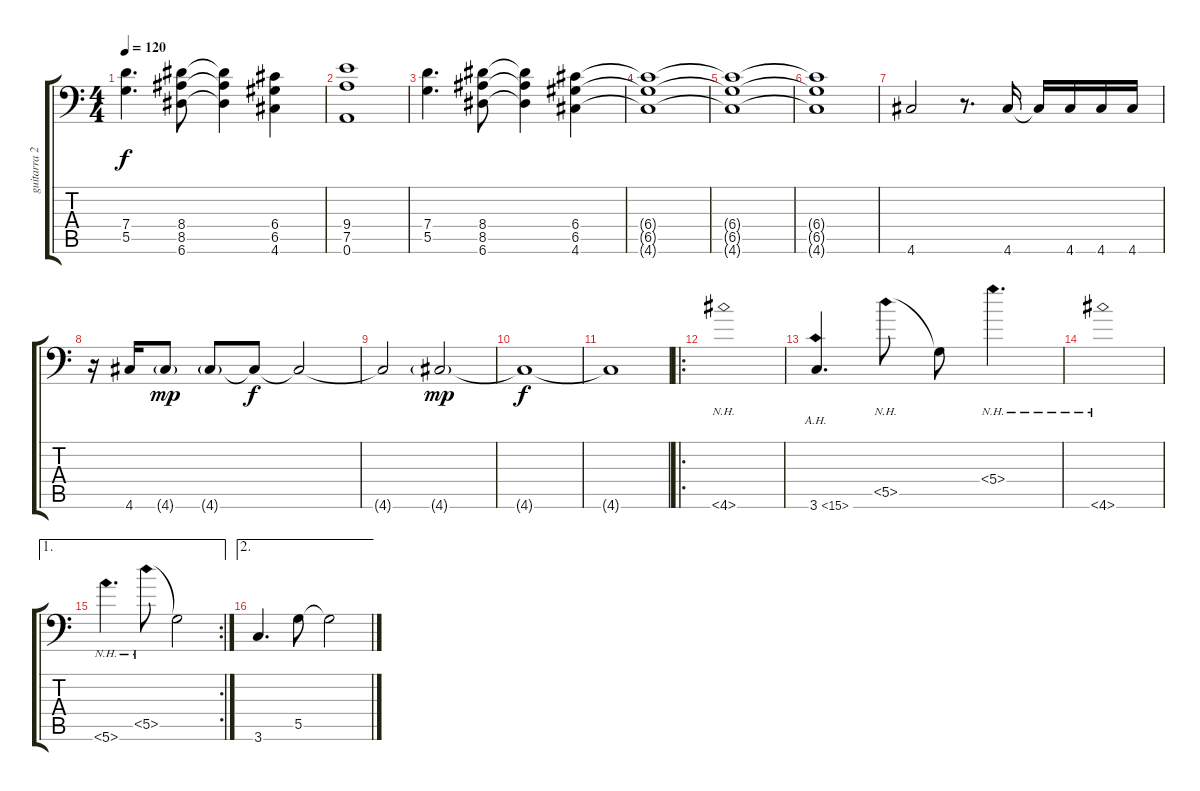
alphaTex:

\track ("guitarra 2" "guitarra 2") {instrument distortionguitar}
\staff {score tabs}
\tuning (D4 A3 F3 G2 D2 A1) {hide}
\ts (4 4)
\tempo 120
\clef f4
\ks c
(7.4 5.5).4{d dy f} (8.4 8.5 6.6).8 (8.4{t} 8.5{t} 6.6{t}).4 (6.4 6.5 4.6).4 |
(9.4 7.5 0.6).1 |
(7.4 5.5).4{d} (8.4 8.5 6.6).8 (8.4{t} 8.5{t} 6.6{t}).4 (6.4 6.5 4.6).4 |
(6.4{t} 6.5{t} 4.6{t}).1 |
(6.4{t} 6.5{t} 4.6{t}).1 |
(6.4{t} 6.5{t} 4.6{t}).1 |
4.6.2 r.8{d} 4.6.16 4.6{t}.16 4.6.16 4.6.16 4.6.16 |
r.16 4.6.16 4.6{g}.8{dy mp} 4.6{g}.8 4.6{t}.8{dy f} 4.6{t}.2 |
4.6{t}.2 4.6{g}.2{dy mp} |
4.6{t}.1{dy f} |
4.6{t}.1 |
\ro
4.6{nh}.1{instrument electricguitarclean} |
3.6{ah 12}.4{d} 5.5{nh}.8 5.5{t}.8 5.4{nh}.4{d} |
4.6{nh}.1 |
\ae 1
\rc 2
5.6{nh}.4{d} 5.5{nh}.8 5.5{t}.2 |
\ae 2
3.6.4{d} 5.5.8 5.5{t}.2
